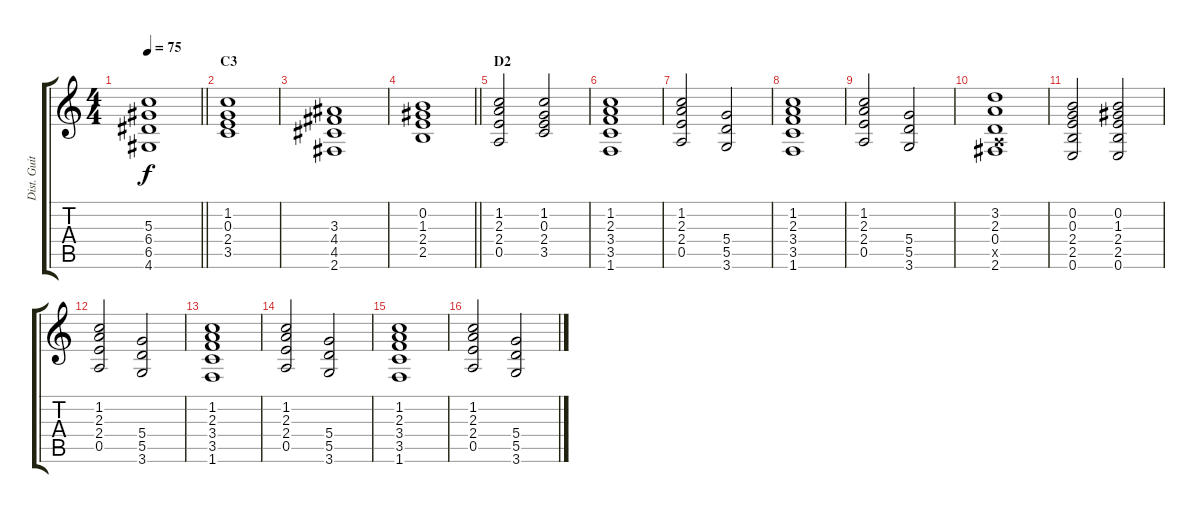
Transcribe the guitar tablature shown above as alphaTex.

\track ("Dist. Guitar" "Dist. Guit") {instrument overdrivenguitar}
\staff {score tabs}
\tuning (E4 B3 G3 D3 A2 E2) {hide}
\ts (4 4)
\tempo 75
\clef g2
\barLineRight lightlight
\ks c
(5.3{t} 6.4{t} 6.5{t} 4.6{t}).1{dy f} |
\section ("" "C3")
(1.2 0.3 2.4 3.5).1 |
(3.3 4.4 4.5 2.6).1 |
\barLineRight lightlight
(0.2 1.3 2.4 2.5).1 |
\section ("" "D2")
(1.2 2.3 2.4 0.5).2 (1.2 0.3 2.4 3.5).2 |
(1.2 2.3 3.4 3.5 1.6).1 |
(1.2 2.3 2.4 0.5).2 (5.4 5.5 3.6).2 |
(1.2 2.3 3.4 3.5 1.6).1 |
(1.2 2.3 2.4 0.5).2 (5.4 5.5 3.6).2 |
(3.2 2.3 0.4 0.5{x} 2.6).1 |
(0.2 0.3 2.4 2.5 0.6).2 (0.2 1.3 2.4 2.5 0.6).2 |
(1.2 2.3 2.4 0.5).2 (5.4 5.5 3.6).2 |
(1.2 2.3 3.4 3.5 1.6).1 |
(1.2 2.3 2.4 0.5).2 (5.4 5.5 3.6).2 |
(1.2 2.3 3.4 3.5 1.6).1 |
(1.2 2.3 2.4 0.5).2 (5.4 5.5 3.6).2
